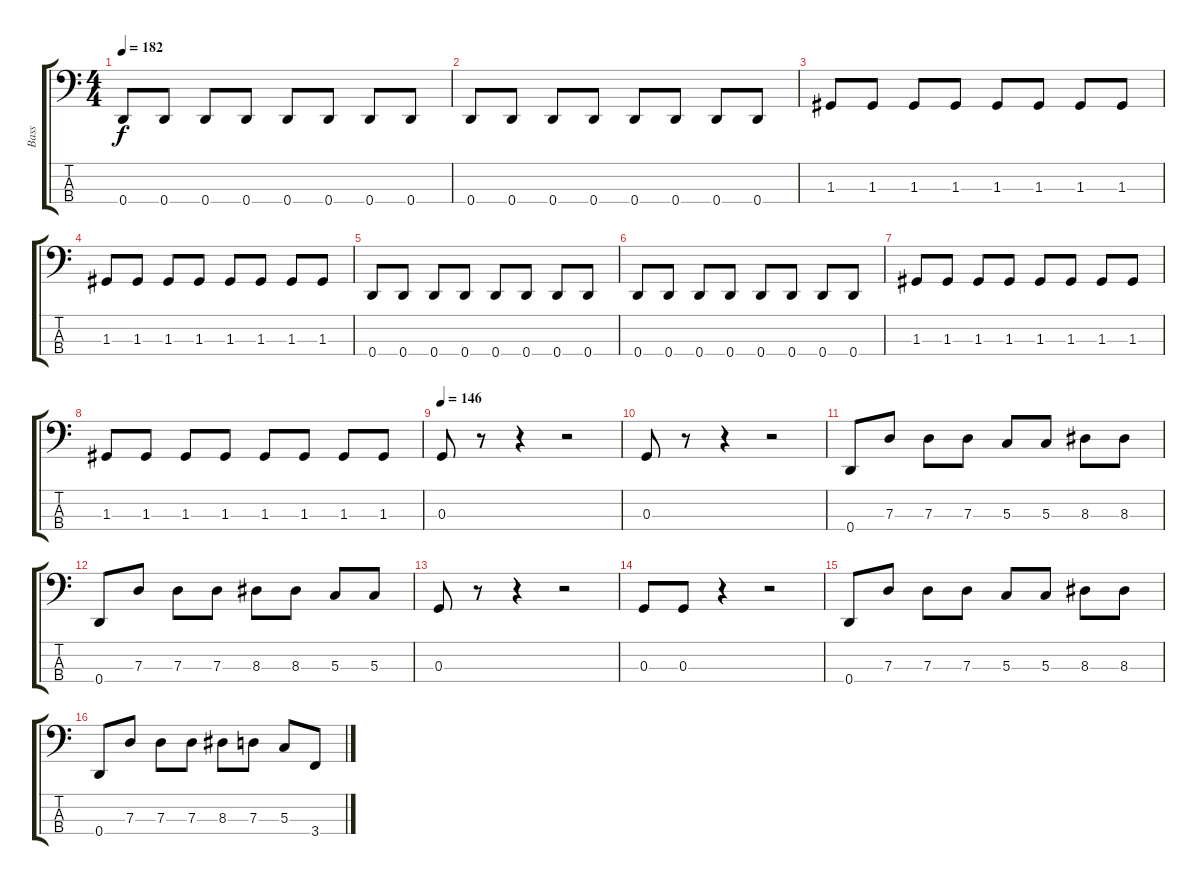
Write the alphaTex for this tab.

\track ("Bass" "Bass") {instrument slapbass1}
\staff {score tabs}
\tuning (F2 C2 G1 D1) {hide}
\ts (4 4)
\tempo 182
\clef f4
\ks c
0.4.8{dy f} 0.4.8 0.4.8 0.4.8 0.4.8 0.4.8 0.4.8 0.4.8 |
0.4.8 0.4.8 0.4.8 0.4.8 0.4.8 0.4.8 0.4.8 0.4.8 |
1.3.8 1.3.8 1.3.8 1.3.8 1.3.8 1.3.8 1.3.8 1.3.8 |
1.3.8 1.3.8 1.3.8 1.3.8 1.3.8 1.3.8 1.3.8 1.3.8 |
0.4.8 0.4.8 0.4.8 0.4.8 0.4.8 0.4.8 0.4.8 0.4.8 |
0.4.8 0.4.8 0.4.8 0.4.8 0.4.8 0.4.8 0.4.8 0.4.8 |
1.3.8 1.3.8 1.3.8 1.3.8 1.3.8 1.3.8 1.3.8 1.3.8 |
1.3.8 1.3.8 1.3.8 1.3.8 1.3.8 1.3.8 1.3.8 1.3.8 |
\tempo 146
0.3.8 r.8 r.4 r.2 |
0.3.8 r.8 r.4 r.2 |
0.4.8 7.3.8 7.3.8 7.3.8 5.3.8 5.3.8 8.3.8 8.3.8 |
0.4.8 7.3.8 7.3.8 7.3.8 8.3.8 8.3.8 5.3.8 5.3.8 |
0.3.8 r.8 r.4 r.2 |
0.3.8 0.3.8 r.4 r.2 |
0.4.8 7.3.8 7.3.8 7.3.8 5.3.8 5.3.8 8.3.8 8.3.8 |
0.4.8 7.3.8 7.3.8 7.3.8 8.3.8 7.3.8 5.3.8 3.4.8
